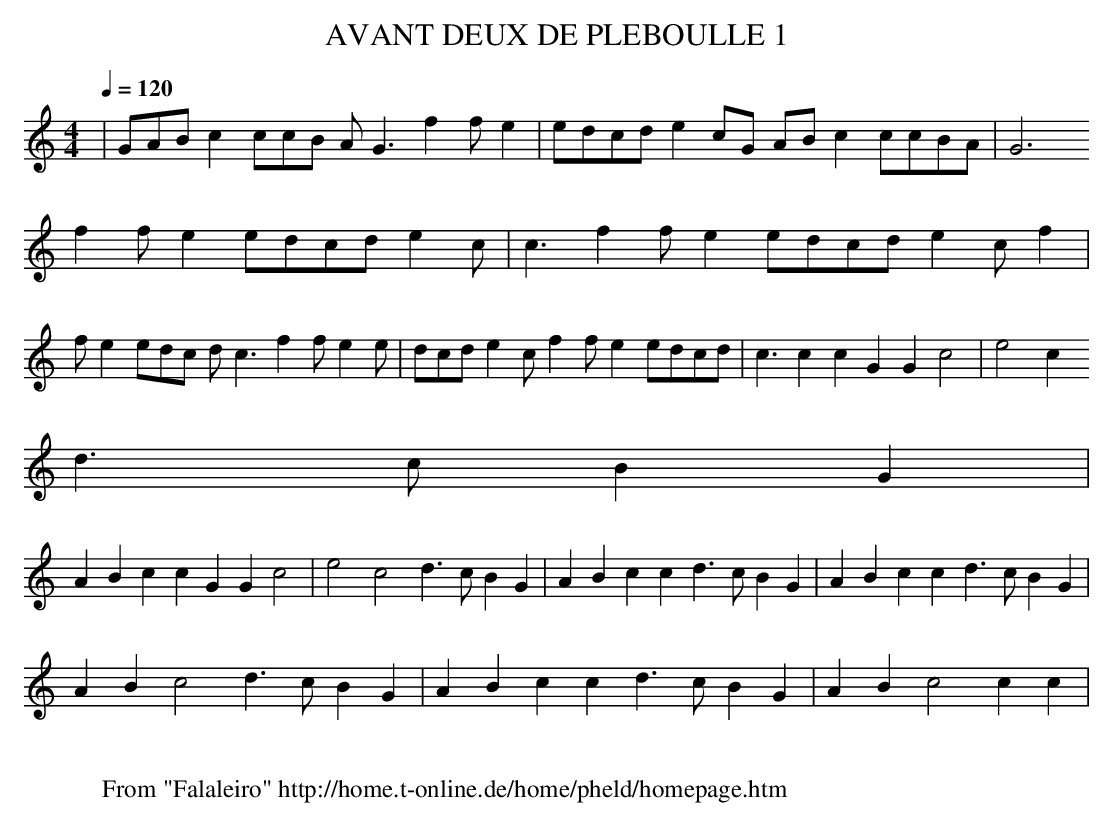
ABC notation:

X:1
T:AVANT DEUX DE PLEBOULLE 1
M:4/4
L:1/4
Q:1/4=120
K:C
|G/2A/2B/2cc/2c/2B/2 A<Gff/2e|e/2d/2c/2d/2ec/2G/2 A/2B/2cc/2c/2B/2A/2|G3
/2ff/2e e/2d/2c/2d/2ec/2|c3/2ff/2e e/2d/2c/2d/2ec/2f|
f/2ee/2d/2c/2 d<cff/2ee/2|d/2c/2d/2ec/2f f/2ee/2d/2c/2d/2|c3/2ccGGc2|e2c
2 d3/2c/2BG|
ABcc GGc2|e2c2 d3/2c/2BG|ABcc d3/2c/2BG|ABcc d3/2c/2BG|
ABc2 d3/2c/2BG|ABcc d3/2c/2BG|ABc2 cc|
W:
W: From "Falaleiro" http://home.t-online.de/home/pheld/homepage.htm
